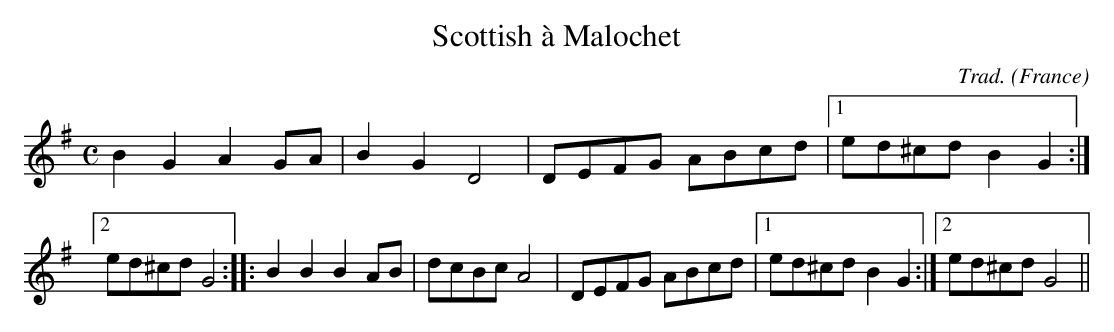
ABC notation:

X:1
T:Scottish \`a Malochet
O:France
M:C
C:Trad.
K:G
B2G2A2GA|B2G2D4|DEFG ABcd|1ed^cdB2G2:|2ed^cdG4::\
B2B2B2AB|dcBcA4|DEFG ABcd|1ed^cdB2G2:|2ed^cdG4||
